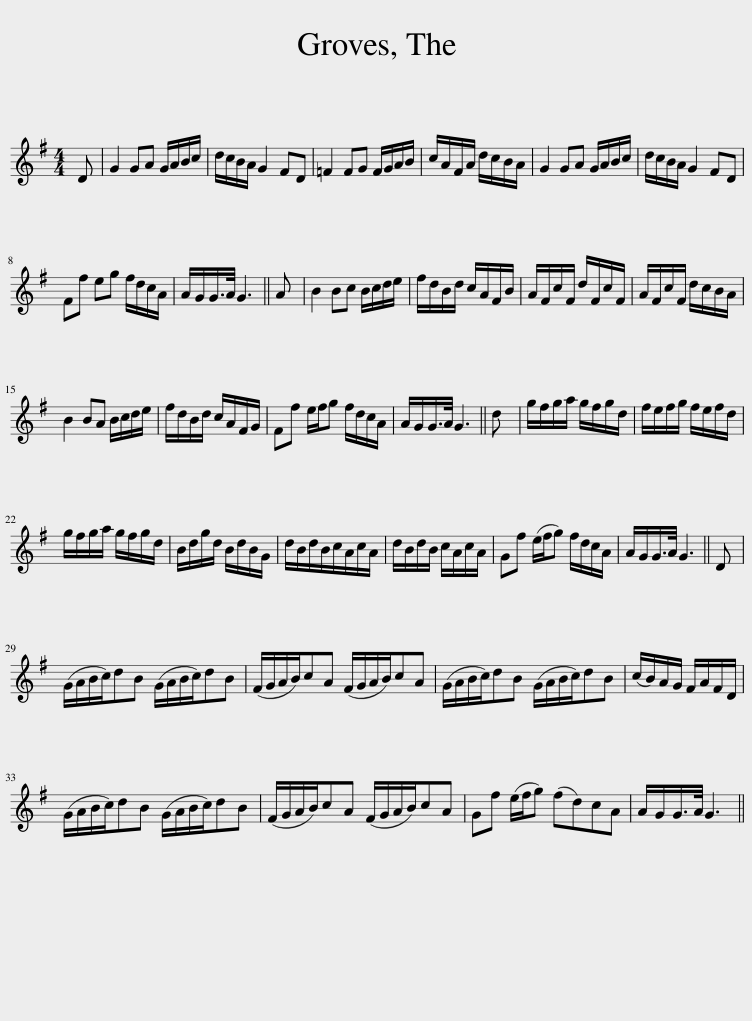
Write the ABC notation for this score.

X:1
L:1/8
M:4/4
I:linebreak $
K:G
V:1 treble
V:1
 D | G2 GA G/A/B/c/ | d/c/B/A/ G2 FD | =F2 FG F/G/A/B/ | c/A/F/A/ d/c/B/A/ | %5
 G2 GA G/A/B/c/ | d/c/B/A/ G2 FD |$ Ff eg f/d/c/A/ | A/G/G/>A/ G3 || A | %10
 B2 Bc B/c/d/e/ | f/d/B/d/ c/A/F/B/ | A/F/c/F/ d/F/c/F/ | A/F/c/F/ d/c/B/A/ |$ B2 BA B/c/d/e/ | %15
 f/d/B/d/ c/A/F/G/ | Ff e/f/g f/d/c/A/ | A/G/G/>A/ G3 || d | g/f/g/a/ g/f/g/d/ | %20
 f/e/f/g/ f/e/f/d/ |$ g/f/g/a/ g/f/g/d/ | B/d/g/d/ B/d/B/G/ | d/B/d/B/c/A/c/A/ | d/B/d/B/ c/A/c/A/ | %25
 Gf (e/f/g) f/d/c/A/ | A/G/G/>A/ G3 || D |$ (G/A/B/c/)dB (G/A/B/c/)dB | (F/G/A/B/)cA (F/G/A/B/)cA | %30
 (G/A/B/c/)dB (G/A/B/c/)dB | (c/B/)A/G/ F/A/F/D/ |$ (G/A/B/c/)dB (G/A/B/c/)dB | (F/G/A/B/)cA (F/G/A/B/)cA | Gf (e/f/g) (fd)cA | %35
 A/G/G/>A/ G3 || %36
